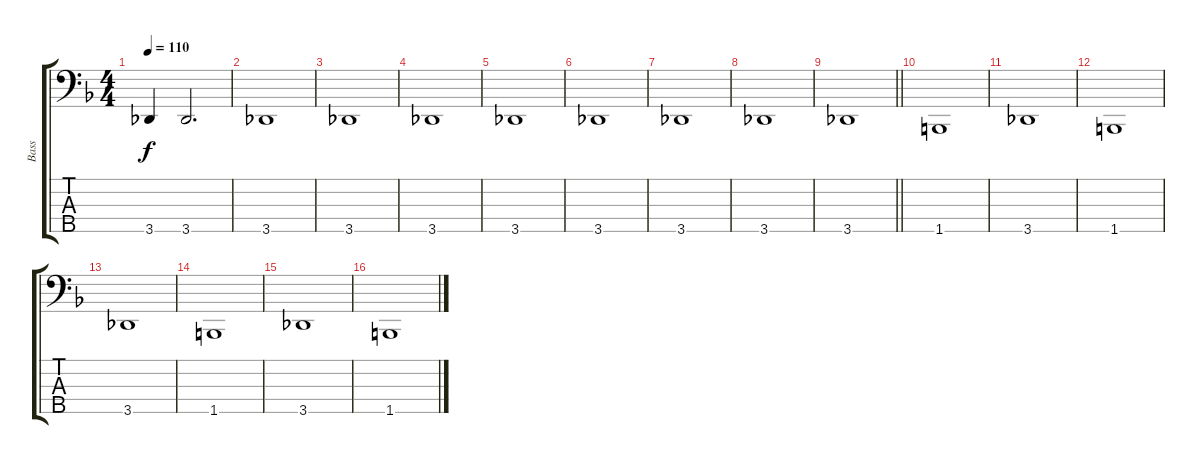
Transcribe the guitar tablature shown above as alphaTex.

\track ("Bass" "Bass") {instrument electricbassfinger}
\staff {score tabs}
\tuning (Gb2 Db2 Ab1 Eb1 Bb0) {hide}
\ts (4 4)
\tempo 110
\clef f4
\ks dminor
3.5{t}.4{dy f} 3.5.2{d} |
3.5.1 |
3.5.1 |
3.5.1 |
3.5.1 |
3.5.1 |
3.5.1 |
3.5.1 |
\barLineRight lightlight
3.5.1 |
1.5.1 |
3.5.1 |
1.5.1 |
3.5.1 |
1.5.1 |
3.5.1 |
1.5.1
